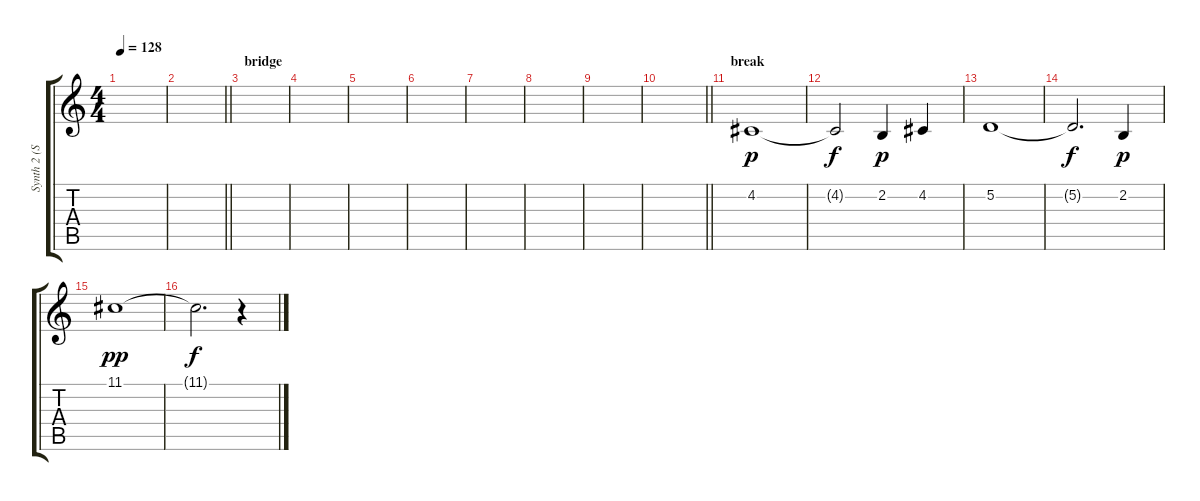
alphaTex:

\track ("Synth 2 (Semple)" "Synth 2 (S") {instrument stringensemble2}
\staff {score tabs}
\tuning (D4 A3 F3 C3 G2 C2) {hide}
\ts (4 4)
\tempo 128
\clef g2
\ks c
|
\barLineRight lightlight
|
\section ("" "bridge")
|
|
|
|
|
|
|
\barLineRight lightlight
|
\section ("" "break")
4.2.1{dy p instrument acousticgrandpiano} |
4.2{t}.2{dy f} 2.2.4{dy p} 4.2.4 |
5.2.1 |
5.2{t}.2{d dy f} 2.2.4{dy p} |
11.1.1{dy pp instrument stringensemble2} |
11.1{t}.2{d dy f} r.4
